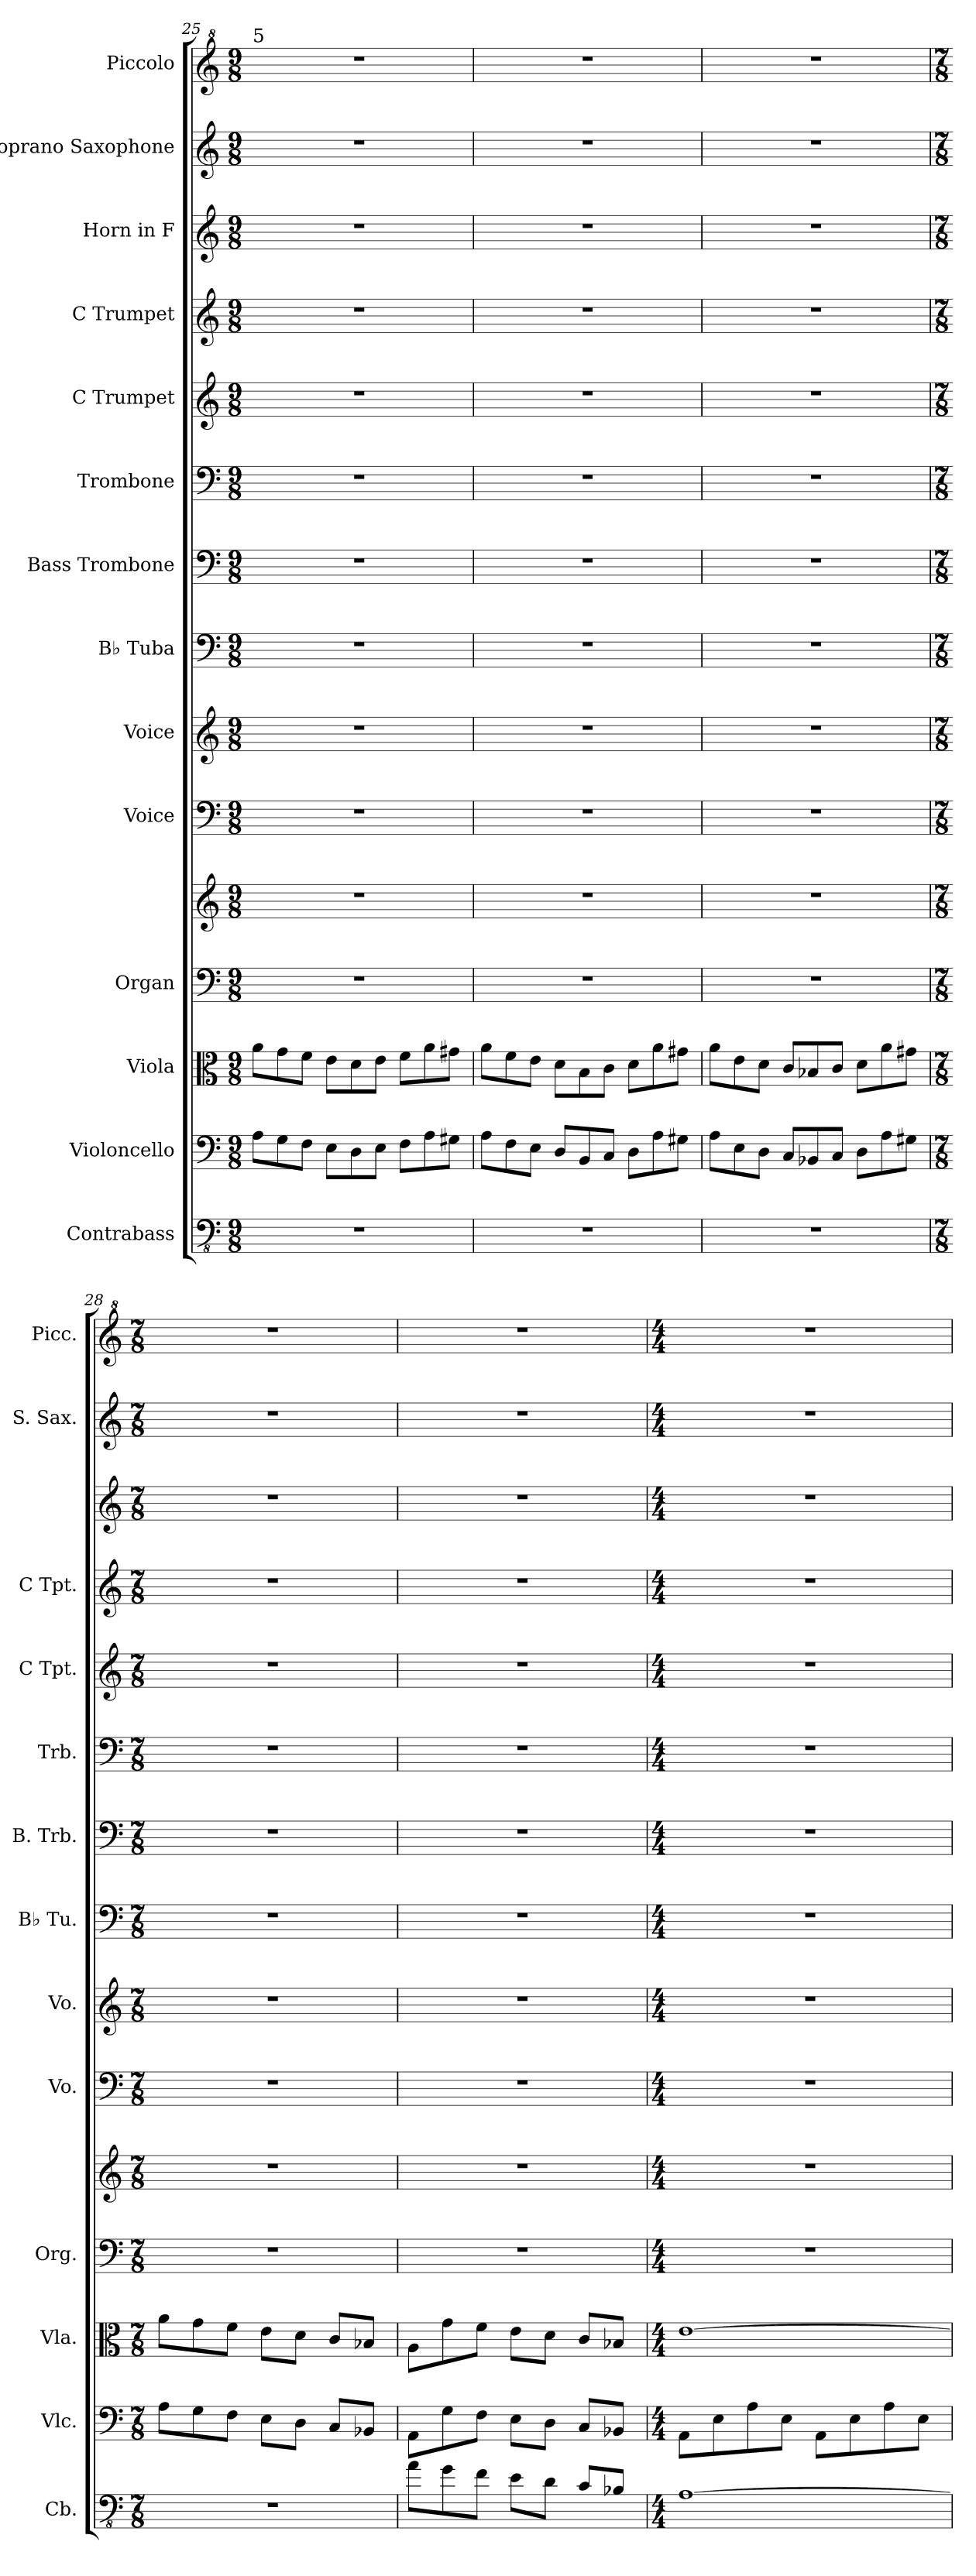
**kern	**kern	**kern	**kern	**kern	**kern	**kern	**kern	**kern	**kern	**kern	**kern	**kern	**kern	**kern
*part14	*part13	*part12	*part11	*part11	*part10	*part9	*part8	*part7	*part6	*part5	*part4	*part3	*part2	*part1
*staff15	*staff14	*staff13	*staff12	*staff11	*staff10	*staff9	*staff8	*staff7	*staff6	*staff5	*staff4	*staff3	*staff2	*staff1
*I"Contrabass	*I"Violoncello	*I"Viola	*I"Organ	*	*I"Voice	*I"Voice	*I"B♭ Tuba	*I"Bass Trombone	*I"Trombone	*I"C Trumpet	*I"C Trumpet	*I"Horn in F	*I"Soprano Saxophone	*I"Piccolo
*I'Cb.	*I'Vlc.	*I'Vla.	*I'Org.	*	*I'Vo.	*I'Vo.	*I'B♭ Tu.	*I'B. Trb.	*I'Trb.	*I'C Tpt.	*I'C Tpt.	*	*I'S. Sax.	*I'Picc.
*clefFv4	*clefF4	*clefC3	*clefF4	*clefG2	*clefF4	*clefG2	*clefF4	*clefF4	*clefF4	*clefG2	*clefG2	*clefG2	*clefG2	*clefG^2
*ITrd7c12	*	*	*	*	*	*	*	*	*	*	*	*ITrd4c7	*ITrd1c2	*ITrd-7c-12
*k[]	*k[]	*k[]	*k[]	*k[]	*k[]	*k[]	*k[]	*k[]	*k[]	*k[]	*k[]	*k[b-]	*k[b-e-]	*k[]
*M9/8	*M9/8	*M9/8	*M9/8	*M9/8	*M9/8	*M9/8	*M9/8	*M9/8	*M9/8	*M9/8	*M9/8	*M9/8	*M9/8	*M9/8
=25	=25	=25	=25	=25	=25	=25	=25	=25	=25	=25	=25	=25	=25	=25
!	!	!	!	!	!	!	!	!	!	!	!	!	!	!LO:TX:a:t=5
8%9r	8A\L	8a\L	8%9r	8%9r	8%9r	8%9r	8%9r	8%9r	8%9r	8%9r	8%9r	8%9r	8%9r	8%9r
.	8G\	8g\	.	.	.	.	.	.	.	.	.	.	.	.
.	8F\J	8f\J	.	.	.	.	.	.	.	.	.	.	.	.
.	8E\L	8e\L	.	.	.	.	.	.	.	.	.	.	.	.
.	8D\	8d\	.	.	.	.	.	.	.	.	.	.	.	.
.	8E\J	8e\J	.	.	.	.	.	.	.	.	.	.	.	.
.	8F\L	8f\L	.	.	.	.	.	.	.	.	.	.	.	.
.	8A\	8a\	.	.	.	.	.	.	.	.	.	.	.	.
.	8G#X\J	8g#X\J	.	.	.	.	.	.	.	.	.	.	.	.
!!LO:PB:g=z
=26	=26	=26	=26	=26	=26	=26	=26	=26	=26	=26	=26	=26	=26	=26
8%9r	8A\L	8a\L	8%9r	8%9r	8%9r	8%9r	8%9r	8%9r	8%9r	8%9r	8%9r	8%9r	8%9r	8%9r
.	8F\	8f\	.	.	.	.	.	.	.	.	.	.	.	.
.	8E\J	8e\J	.	.	.	.	.	.	.	.	.	.	.	.
.	8D/L	8d\L	.	.	.	.	.	.	.	.	.	.	.	.
.	8BB/	8B\	.	.	.	.	.	.	.	.	.	.	.	.
.	8C/J	8c\J	.	.	.	.	.	.	.	.	.	.	.	.
.	8D\L	8d\L	.	.	.	.	.	.	.	.	.	.	.	.
.	8A\	8a\	.	.	.	.	.	.	.	.	.	.	.	.
.	8G#X\J	8g#X\J	.	.	.	.	.	.	.	.	.	.	.	.
=27	=27	=27	=27	=27	=27	=27	=27	=27	=27	=27	=27	=27	=27	=27
8%9r	8A\L	8a\L	8%9r	8%9r	8%9r	8%9r	8%9r	8%9r	8%9r	8%9r	8%9r	8%9r	8%9r	8%9r
.	8E\	8e\	.	.	.	.	.	.	.	.	.	.	.	.
.	8D\J	8d\J	.	.	.	.	.	.	.	.	.	.	.	.
.	8C/L	8c/L	.	.	.	.	.	.	.	.	.	.	.	.
.	8BB-X/	8B-X/	.	.	.	.	.	.	.	.	.	.	.	.
.	8C/J	8c/J	.	.	.	.	.	.	.	.	.	.	.	.
.	8D\L	8d\L	.	.	.	.	.	.	.	.	.	.	.	.
.	8A\	8a\	.	.	.	.	.	.	.	.	.	.	.	.
.	8G#X\J	8g#X\J	.	.	.	.	.	.	.	.	.	.	.	.
=28	=28	=28	=28	=28	=28	=28	=28	=28	=28	=28	=28	=28	=28	=28
*M7/8	*M7/8	*M7/8	*M7/8	*M7/8	*M7/8	*M7/8	*M7/8	*M7/8	*M7/8	*M7/8	*M7/8	*M7/8	*M7/8	*M7/8
2..r	8A\L	8a\L	2..r	2..r	2..r	2..r	2..r	2..r	2..r	2..r	2..r	2..r	2..r	2..r
.	8G\	8g\	.	.	.	.	.	.	.	.	.	.	.	.
.	8F\J	8f\J	.	.	.	.	.	.	.	.	.	.	.	.
.	8E\L	8e\L	.	.	.	.	.	.	.	.	.	.	.	.
.	8D\J	8d\J	.	.	.	.	.	.	.	.	.	.	.	.
.	8C/L	8c/L	.	.	.	.	.	.	.	.	.	.	.	.
.	8BB-X/J	8B-X/J	.	.	.	.	.	.	.	.	.	.	.	.
=29	=29	=29	=29	=29	=29	=29	=29	=29	=29	=29	=29	=29	=29	=29
8AA\L	8AA\L	8A\L	2..r	2..r	2..r	2..r	2..r	2..r	2..r	2..r	2..r	2..r	2..r	2..r
8GG\	8G\	8g\	.	.	.	.	.	.	.	.	.	.	.	.
8FF\J	8F\J	8f\J	.	.	.	.	.	.	.	.	.	.	.	.
8EE\L	8E\L	8e\L	.	.	.	.	.	.	.	.	.	.	.	.
8DD\J	8D\J	8d\J	.	.	.	.	.	.	.	.	.	.	.	.
8CC/L	8C/L	8c/L	.	.	.	.	.	.	.	.	.	.	.	.
8BBB-X/J	8BB-X/J	8B-X/J	.	.	.	.	.	.	.	.	.	.	.	.
!!LO:PB:g=z
=30	=30	=30	=30	=30	=30	=30	=30	=30	=30	=30	=30	=30	=30	=30
*M4/4	*M4/4	*M4/4	*M4/4	*M4/4	*M4/4	*M4/4	*M4/4	*M4/4	*M4/4	*M4/4	*M4/4	*M4/4	*M4/4	*M4/4
[1AAA	8AA\L	[1e	1r	1r	1r	1r	1r	1r	1r	1r	1r	1r	1r	1r
.	8E\	.	.	.	.	.	.	.	.	.	.	.	.	.
.	8A\	.	.	.	.	.	.	.	.	.	.	.	.	.
.	8E\J	.	.	.	.	.	.	.	.	.	.	.	.	.
.	8AA\L	.	.	.	.	.	.	.	.	.	.	.	.	.
.	8E\	.	.	.	.	.	.	.	.	.	.	.	.	.
.	8A\	.	.	.	.	.	.	.	.	.	.	.	.	.
.	8E\J	.	.	.	.	.	.	.	.	.	.	.	.	.
=	=	=	=	=	=	=	=	=	=	=	=	=	=	=
*-	*-	*-	*-	*-	*-	*-	*-	*-	*-	*-	*-	*-	*-	*-
